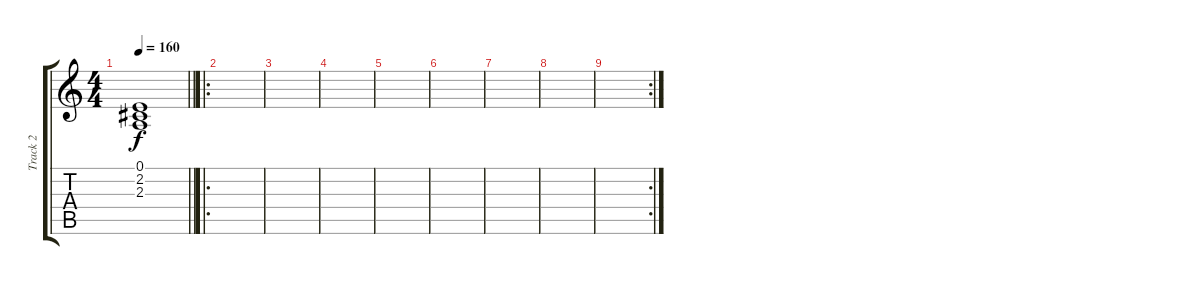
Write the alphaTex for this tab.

\track ("Track 2" "Track 2") {instrument synthstrings1}
\staff {score tabs}
\tuning (E4 B3 G3 D3 A2 E2) {hide}
\ts (4 4)
\tempo 160
\clef g2
\barLineRight lightlight
\ks c
(0.1{t} 2.2{t} 2.3{t}).1{dy f} |
\ro
|
|
|
|
|
|
|
\rc 2
